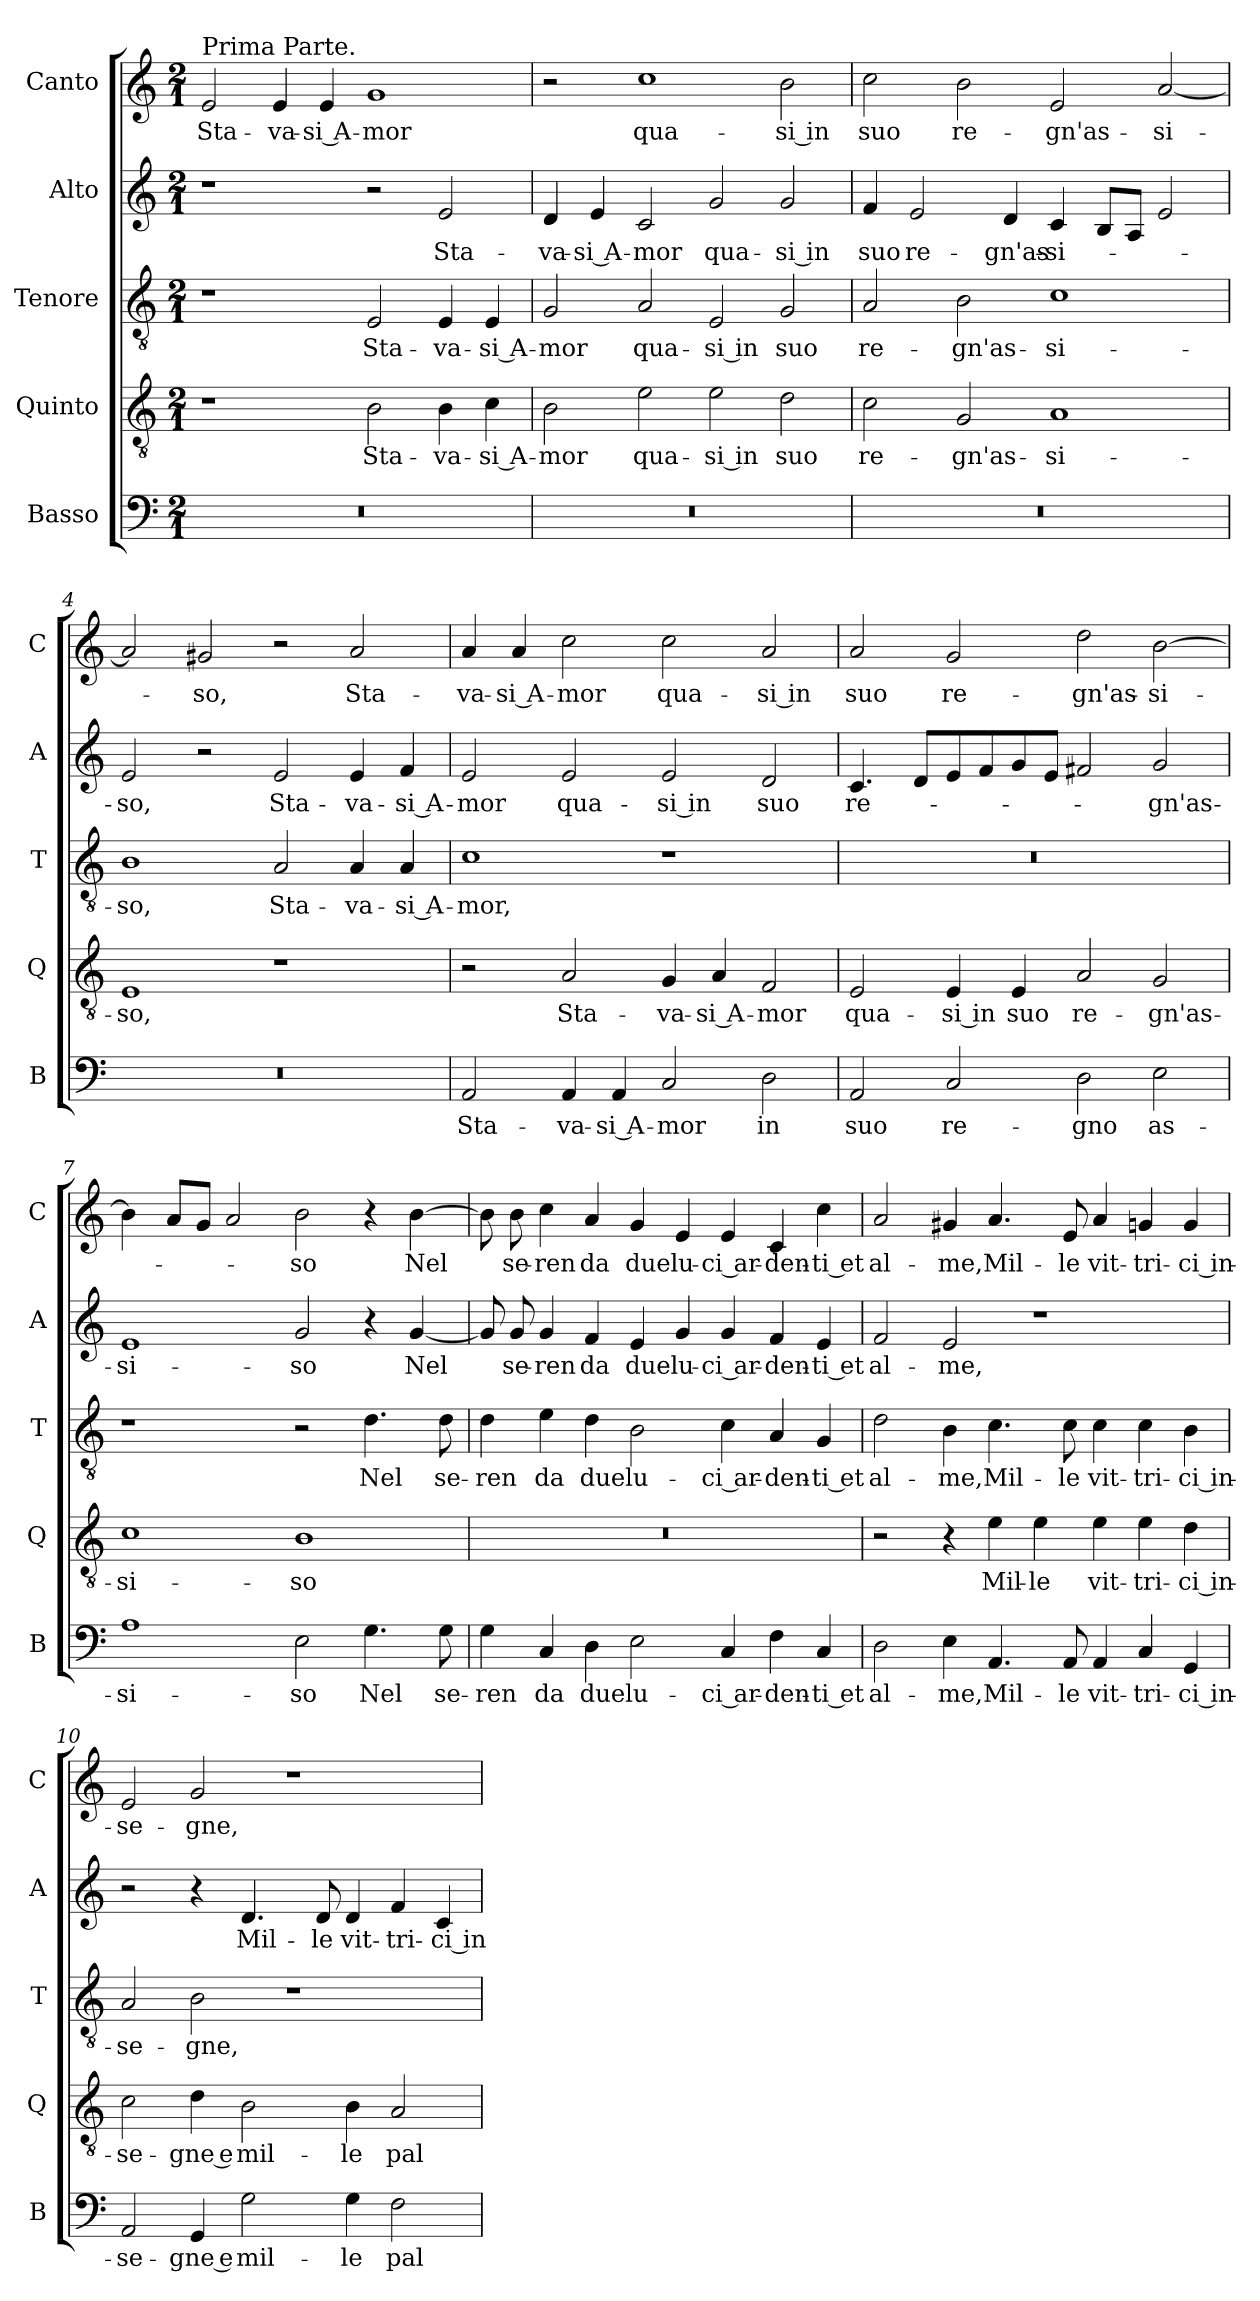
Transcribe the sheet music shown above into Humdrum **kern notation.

**kern	**text	**kern	**text	**kern	**text	**kern	**text	**kern	**text
*part5	*part5	*part4	*part4	*part3	*part3	*part2	*part2	*part1	*part1
*staff5	*staff5	*staff4	*staff4	*staff3	*staff3	*staff2	*staff2	*staff1	*staff1
*I"Basso	*	*I"Quinto	*	*I"Tenore	*	*I"Alto	*	*I"Canto	*
*I'B	*	*I'Q	*	*I'T	*	*I'A	*	*I'C	*
*clefF4	*	*clefGv2	*	*clefGv2	*	*clefG2	*	*clefG2	*
*k[]	*	*k[]	*	*k[]	*	*k[]	*	*k[]	*
*M2/1	*	*M2/1	*	*M2/1	*	*M2/1	*	*M2/1	*
=1	=1	=1	=1	=1	=1	=1	=1	=1	=1
!	!	!	!	!	!	!	!	!LO:TX:a:t=Prima Parte.	!
0r	.	1r	.	1r	.	1r	.	2e	Sta-
.	.	.	.	.	.	.	.	4e	-va-
.	.	.	.	.	.	.	.	4e	-si A-
.	.	2B	Sta-	2E	Sta-	2r	.	1g	-mor
.	.	4B	-va-	4E	-va-	2e	Sta-	.	.
.	.	4c	-si A-	4E	-si A-	.	.	.	.
=2	=2	=2	=2	=2	=2	=2	=2	=2	=2
0r	.	2B	-mor	2G	-mor	4d	-va-	2r	.
.	.	.	.	.	.	4e	-si A-	.	.
.	.	2e	qua-	2A	qua-	2c	-mor	1cc	qua-
.	.	2e	-si in	2E	-si in	2g	qua-	.	.
.	.	2d	suo	2G	suo	2g	-si in	2b	-si in
=3	=3	=3	=3	=3	=3	=3	=3	=3	=3
0r	.	2c	re-	2A	re-	4f	suo	2cc	suo
.	.	.	.	.	.	2e	re-	.	.
.	.	2G	-gn'as-	2B	-gn'as-	.	.	2b	re-
.	.	.	.	.	.	4d	-gn'as-	.	.
.	.	1A	-si-	1c	-si-	4c	-si-	2e	-gn'as-
.	.	.	.	.	.	8BL	.	.	.
.	.	.	.	.	.	8AJ	.	.	.
.	.	.	.	.	.	2e	.	[2a	-si-
=4	=4	=4	=4	=4	=4	=4	=4	=4	=4
0r	.	1E	-so,	1B	-so,	2e	-so,	2a]	.
.	.	.	.	.	.	2r	.	2g#X	-so,
.	.	1r	.	2A	Sta-	2e	Sta-	2r	.
.	.	.	.	4A	-va-	4e	-va-	2a	Sta-
.	.	.	.	4A	-si A-	4f	-si A-	.	.
=5	=5	=5	=5	=5	=5	=5	=5	=5	=5
2AA	Sta-	2r	.	1c	-mor,	2e	-mor	4a	-va-
.	.	.	.	.	.	.	.	4a	-si A-
4AA	-va-	2A	Sta-	.	.	2e	qua-	2cc	-mor
4AA	-si A-	.	.	.	.	.	.	.	.
2C	-mor	4G	-va-	1r	.	2e	-si in	2cc	qua-
.	.	4A	-si A-	.	.	.	.	.	.
2D	in	2F	-mor	.	.	2d	suo	2a	-si in
=6	=6	=6	=6	=6	=6	=6	=6	=6	=6
2AA	suo	2E	qua-	0r	.	4.c	re-	2a	suo
.	.	.	.	.	.	8dL	.	.	.
2C	re-	4E	-si in	.	.	8e	.	2g	re-
.	.	.	.	.	.	8f	.	.	.
.	.	4E	suo	.	.	8g	.	.	.
.	.	.	.	.	.	8eJ	.	.	.
2D	-gno	2A	re-	.	.	2f#X	.	2dd	-gn'as-
2E	as-	2G	-gn'as-	.	.	2g	-gn'as-	[2b	-si-
=7	=7	=7	=7	=7	=7	=7	=7	=7	=7
1A	-si-	1c	-si-	1r	.	1e	-si-	4b]	.
.	.	.	.	.	.	.	.	8aL	.
.	.	.	.	.	.	.	.	8gJ	.
.	.	.	.	.	.	.	.	2a	.
2E	-so	1B	-so	2r	.	2g	-so	2b	-so
4.G	Nel	.	.	4.d	Nel	4r	.	4r	.
.	.	.	.	.	.	[4g	Nel	[4b	Nel
8G	se-	.	.	8d	se-	.	.	.	.
=8	=8	=8	=8	=8	=8	=8	=8	=8	=8
4G	-ren	0r	.	4d	-ren	8g]	.	8b]	.
.	.	.	.	.	.	8g	se-	8b	se-
4C	da	.	.	4e	da	4g	-ren	4cc	-ren
4D	due	.	.	4d	due	4f	da	4a	da
2E	lu-	.	.	2B	lu-	4e	due	4g	due
.	.	.	.	.	.	4g	lu-	4e	lu-
4C	-ci ar-	.	.	4c	-ci ar-	4g	-ci ar-	4e	-ci ar-
4F	-den-	.	.	4A	-den-	4f	-den-	4c	-den-
4C	-ti et	.	.	4G	-ti et	4e	-ti et	4cc	-ti et
=9	=9	=9	=9	=9	=9	=9	=9	=9	=9
2D	al-	2r	.	2d	al-	2f	al-	2a	al-
4E	-me,	4r	.	4B	-me,	2e	-me,	4g#X	-me,
4.AA	Mil-	4e	Mil-	4.c	Mil-	.	.	4.a	Mil-
.	.	4e	-le	.	.	1r	.	.	.
8AA	-le	.	.	8c	-le	.	.	8e	-le
4AA	vit-	4e	vit-	4c	vit-	.	.	4a	vit-
4C	-tri-	4e	-tri-	4c	-tri-	.	.	4gn	-tri-
4GG	-ci in-	4d	-ci in-	4B	-ci in-	.	.	4g	-ci in-
=10	=10	=10	=10	=10	=10	=10	=10	=10	=10
2AA	-se-	2c	-se-	2A	-se-	2r	.	2e	-se-
4GG	-gne e	4d	-gne e	2B	-gne,	4r	.	2g	-gne,
2G	mil-	2B	mil-	.	.	4.d	Mil-	.	.
.	.	.	.	1r	.	.	.	1r	.
.	.	.	.	.	.	8d	-le	.	.
4G	-le	4B	-le	.	.	4d	vit-	.	.
2F	pal-	2A	pal-	.	.	4f	-tri-	.	.
.	.	.	.	.	.	4c	-ci in-	.	.
=	=	=	=	=	=	=	=	=	=
*-	*-	*-	*-	*-	*-	*-	*-	*-	*-
